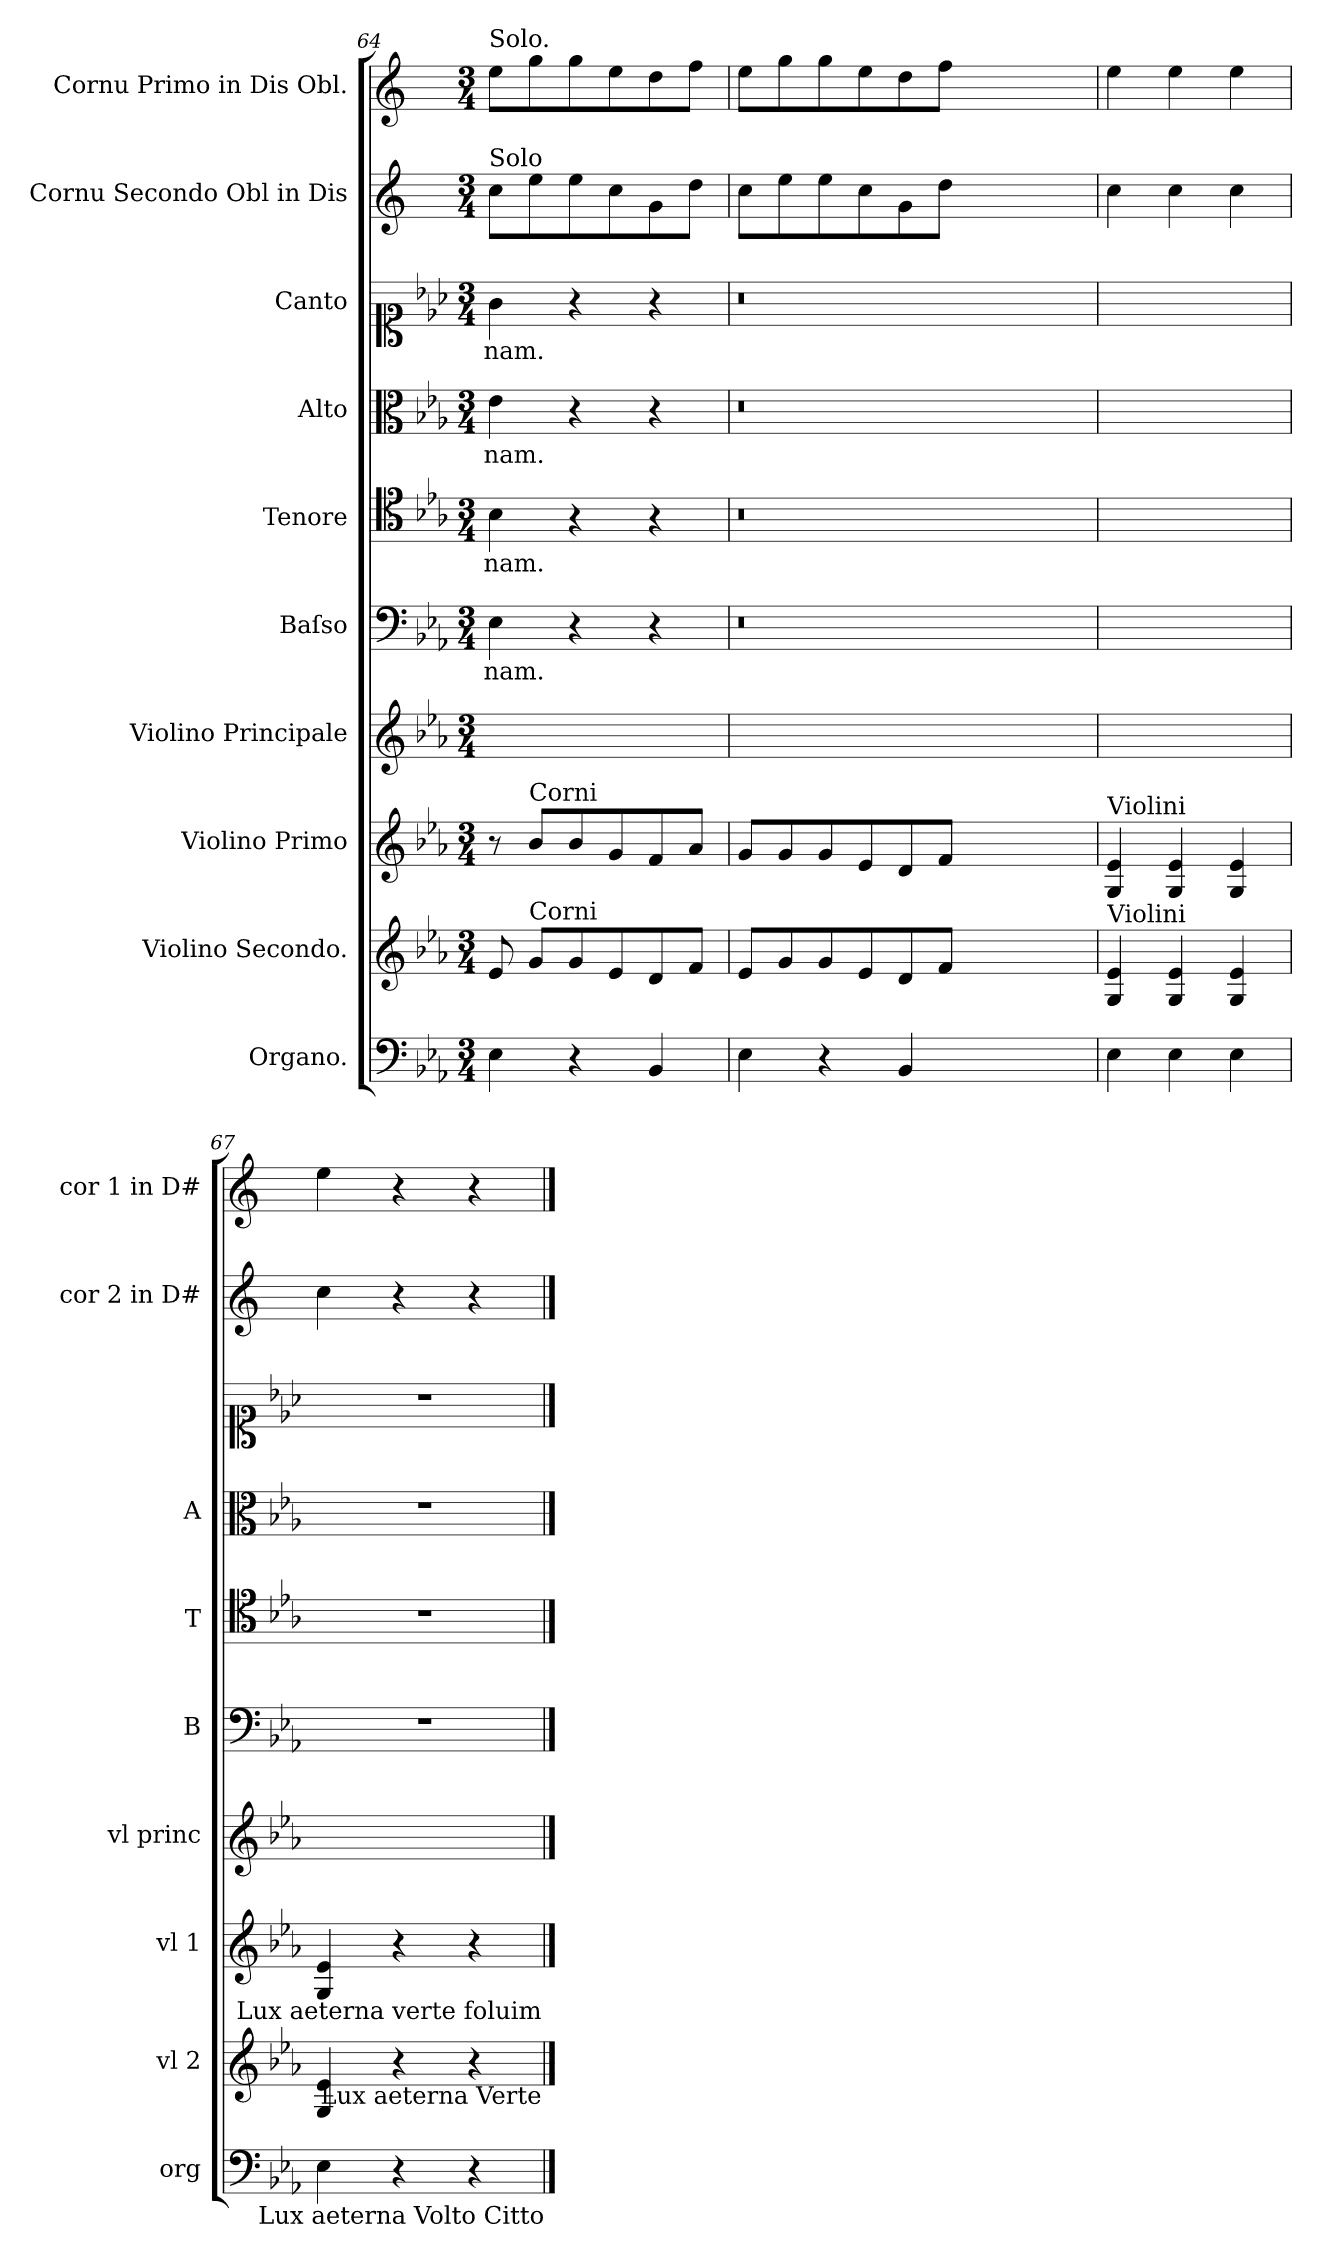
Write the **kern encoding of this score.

**kern	**kern	**dynam	**kern	**kern	**kern	**text	**kern	**text	**kern	**text	**kern	**text	**kern	**kern
*part10	*part9	*part9	*part8	*part7	*part6	*part6	*part5	*part5	*part4	*part4	*part3	*part3	*part2	*part1
*staff10	*staff9	*staff9	*staff8	*staff7	*staff6	*staff6	*staff5	*staff5	*staff4	*staff4	*staff3	*staff3	*staff2	*staff1
*I"Organo.	*I"Violino Secondo.	*	*I"Violino Primo	*I"Violino Principale	*I"Baſso	*	*I"Tenore	*	*I"Alto	*	*I"Canto	*	*I"Cornu Secondo Obl in Dis	*I"Cornu Primo in Dis Obl.
*I'org	*I'vl 2	*	*I'vl 1	*I'vl princ	*I'B	*	*I'T	*	*I'A	*	*	*	*I'cor 2 in D#	*I'cor 1 in D#
*clefF4	*clefG2	*	*clefG2	*clefG2	*clefF4	*	*clefC4	*	*clefC3	*	*clefC1	*	*clefG2	*clefG2
*	*	*	*	*	*	*	*	*	*	*	*	*	*ITrd5c9	*ITrd5c9
*k[b-e-a-]	*k[b-e-a-]	*	*k[b-e-a-]	*k[b-e-a-]	*k[b-e-a-]	*	*k[b-e-a-]	*	*k[b-e-a-]	*	*k[b-e-a-]	*	*k[b-e-a-]	*k[b-e-a-]
*E-:	*E-:	*	*E-:	*E-:	*E-:	*	*E-:	*	*E-:	*	*E-:	*	*E-:	*E-:
*M3/4	*M3/4	*	*M3/4	*M3/4	*M3/4	*	*M3/4	*	*M3/4	*	*M3/4	*	*M3/4	*M3/4
=64	=64	=64	=64	=64	=64	=64	=64	=64	=64	=64	=64	=64	=64	=64
!	!	!	!	!	!	!	!	!	!	!	!	!	!	!LO:TX:a:t=Solo.
!	!	!	!	!	!	!	!	!	!	!	!	!	!LO:TX:a:t=Solo	!
4E-\	8e-/	.	8r	2.ryy	4E-\	-nam.	4B-\	-nam.	4e-\	-nam.	4g\	-nam.	8e-\L	8g\L
!	!	!	!LO:TX:a:t=Corni	!	!	!	!	!	!	!	!	!	!	!
!	!LO:TX:a:t=Corni	!	!	!	!	!	!	!	!	!	!	!	!	!
!	!	!LO:DY:b	!	!	!	!	!	!	!	!	!	!	!	!
.	8g!/L	pia	8b-!/L	.	.	.	.	.	.	.	.	.	8g\	8b-\
4r	8g!/	.	8b-!/	.	4r	.	4r	.	4r	.	4r	.	8g\	8b-\
.	8e-!/	.	8g!/	.	.	.	.	.	.	.	.	.	8e-\	8g\
4BB-/	8d!/	.	8f!/	.	4r	.	4r	.	4r	.	4r	.	8B-\	8f\
.	8f!/J	.	8a-!/J	.	.	.	.	.	.	.	.	.	8f\J	8a-\J
=65	=65	=65	=65	=65	=65	=65	=65	=65	=65	=65	=65	=65	=65	=65
!	!	!	!	!	!LO:N:vis=0	!	!LO:N:vis=0	!	!LO:N:vis=0	!	!LO:N:vis=0	!	!	!
4E-\	8e-!/L	.	8g!/L	2.ryy	1.r	.	1.r	.	1.r	.	1.r	.	8e-\L	8g\L
.	8g!/	.	8g!/	.	.	.	.	.	.	.	.	.	8g\	8b-\
4r	8g!/	.	8g!/	.	.	.	.	.	.	.	.	.	8g\	8b-\
.	8e-!/	.	8e-!/	.	.	.	.	.	.	.	.	.	8e-\	8g\
4BB-/	8d!/	.	8d!/	.	.	.	.	.	.	.	.	.	8B-\	8f\
.	8f!/J	.	8f!/J	.	.	.	.	.	.	.	.	.	8f\J	8a-\J
2.ryy	2.ryy	.	2.ryy	2.ryy	.	.	.	.	.	.	.	.	2.ryy	2.ryy
=66	=66	=66	=66	=66	=66	=66	=66	=66	=66	=66	=66	=66	=66	=66
!	!	!	!LO:TX:a:t=Violini	!	!	!	!	!	!	!	!	!	!	!
!	!LO:TX:a:t=Violini	!	!	!	!	!	!	!	!	!	!	!	!	!
4E-\	4G/ 4e-/	.	4G/ 4e-/	2.ryy	2.ryy	.	2.ryy	.	2.ryy	.	2.ryy	.	4e-\	4g\
4E-\	4G/ 4e-/	.	4G/ 4e-/	.	.	.	.	.	.	.	.	.	4e-\	4g\
4E-\	4G/ 4e-/	.	4G/ 4e-/	.	.	.	.	.	.	.	.	.	4e-\	4g\
=67	=67	=67	=67	=67	=67	=67	=67	=67	=67	=67	=67	=67	=67	=67
4E-\	4G/ 4e-/	.	4G/ 4e-/	2.ryy	2.r	.	2.r	.	2.r	.	2.r	.	4e-\	4g\
4r	4r	.	4r	.	.	.	.	.	.	.	.	.	4r	4r
4r	4r	.	4r	.	.	.	.	.	.	.	.	.	4r	4r
!	!	!	!LO:TX:b:t=Lux aeterna verte foluim	!	!	!	!	!	!	!	!	!	!	!
!	!LO:TX:b:t=Lux aeterna Verte	!	!	!	!	!	!	!	!	!	!	!	!	!
!LO:TX:b:t=Lux aeterna Volto Citto	!	!	!	!	!	!	!	!	!	!	!	!	!	!
==	==	==	==	==	==	==	==	==	==	==	==	==	==	==
*-	*-	*-	*-	*-	*-	*-	*-	*-	*-	*-	*-	*-	*-	*-
